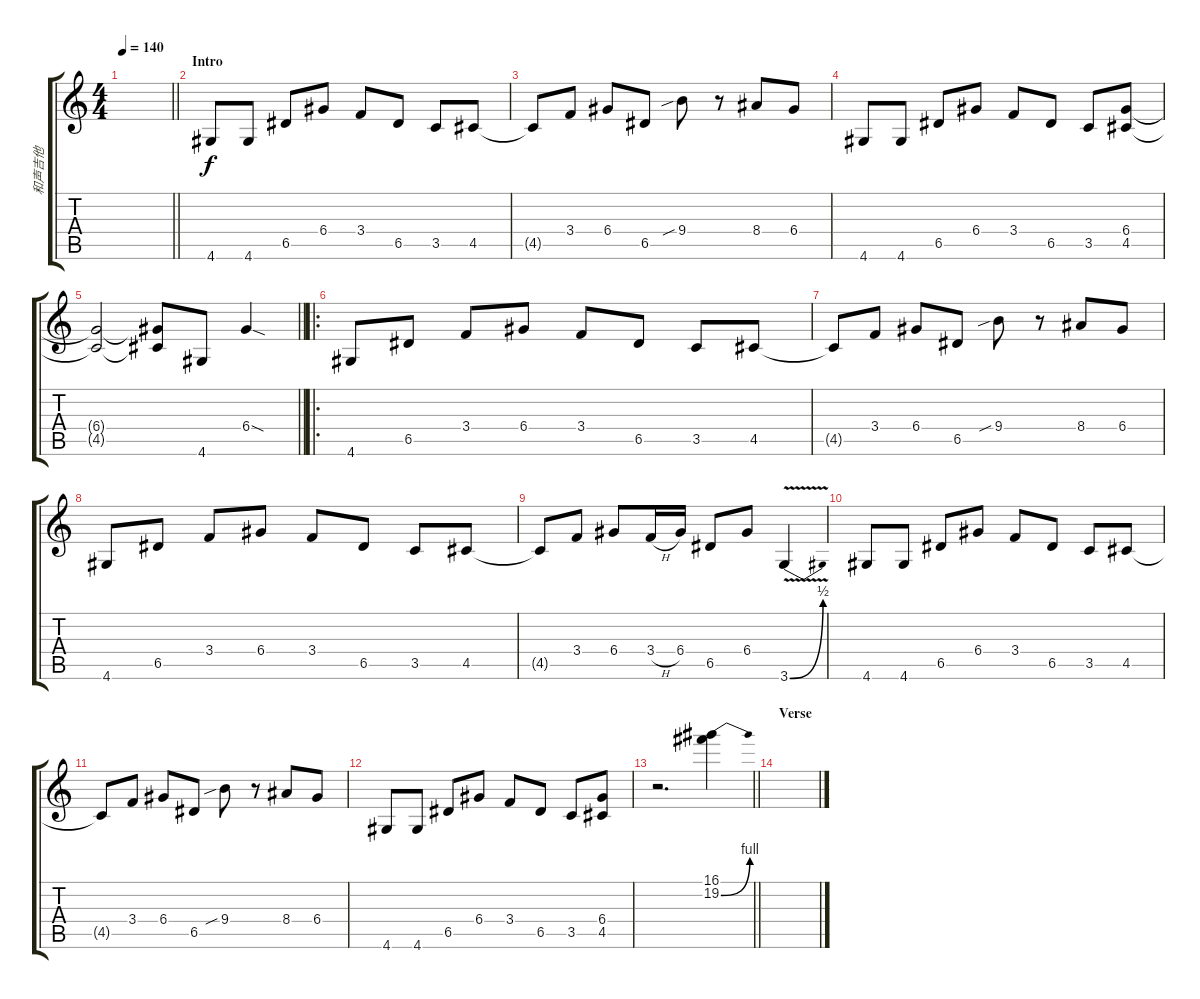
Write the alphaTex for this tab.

\track ("和声吉他" "和声吉他") {instrument distortionguitar}
\staff {score tabs}
\tuning (E4 B3 G3 D3 A2 E2) {hide}
\ts (4 4)
\tempo 140
\clef g2
\barLineRight lightlight
\ks c
|
\section ("" "Intro")
4.6.8 4.6.8 6.5.8 6.4.8 3.4.8 6.5.8 3.5.8 4.5.8 |
4.5{t}.8 3.4.8 6.4.8 6.5.8 9.4{sib}.8 r.8 8.4.8 6.4.8 |
4.6.8 4.6.8 6.5.8 6.4.8 3.4.8 6.5.8 3.5.8 (6.4 4.5).8 |
\barLineRight lightlight
(6.4{t} 4.5{t}).2 (6.4{t} 4.5{t}).8 4.6.8 6.4{sod}.4 |
\ro
4.6.8 6.5.8 3.4.8 6.4.8 3.4.8 6.5.8 3.5.8 4.5.8 |
4.5{t}.8 3.4.8 6.4.8 6.5.8 9.4{sib}.8 r.8 8.4.8 6.4.8 |
4.6.8 6.5.8 3.4.8 6.4.8 3.4.8 6.5.8 3.5.8 4.5.8 |
4.5{t}.8 3.4.8 6.4.8 3.4{h}.16 6.4.16 6.5.8 6.4.8 3.6{be (bend 0 0 60 2) v}.4 |
4.6.8 4.6.8 6.5.8 6.4.8 3.4.8 6.5.8 3.5.8 4.5.8 |
4.5{t}.8 3.4.8 6.4.8 6.5.8 9.4{sib}.8 r.8 8.4.8 6.4.8 |
4.6.8 4.6.8 6.5.8 6.4.8 3.4.8 6.5.8 3.5.8 (6.4 4.5).8 |
\barLineRight lightlight
r.2{d} (16.1 19.2{be (bend 0 0 60 4)}).4 |
\section ("" "Verse")
